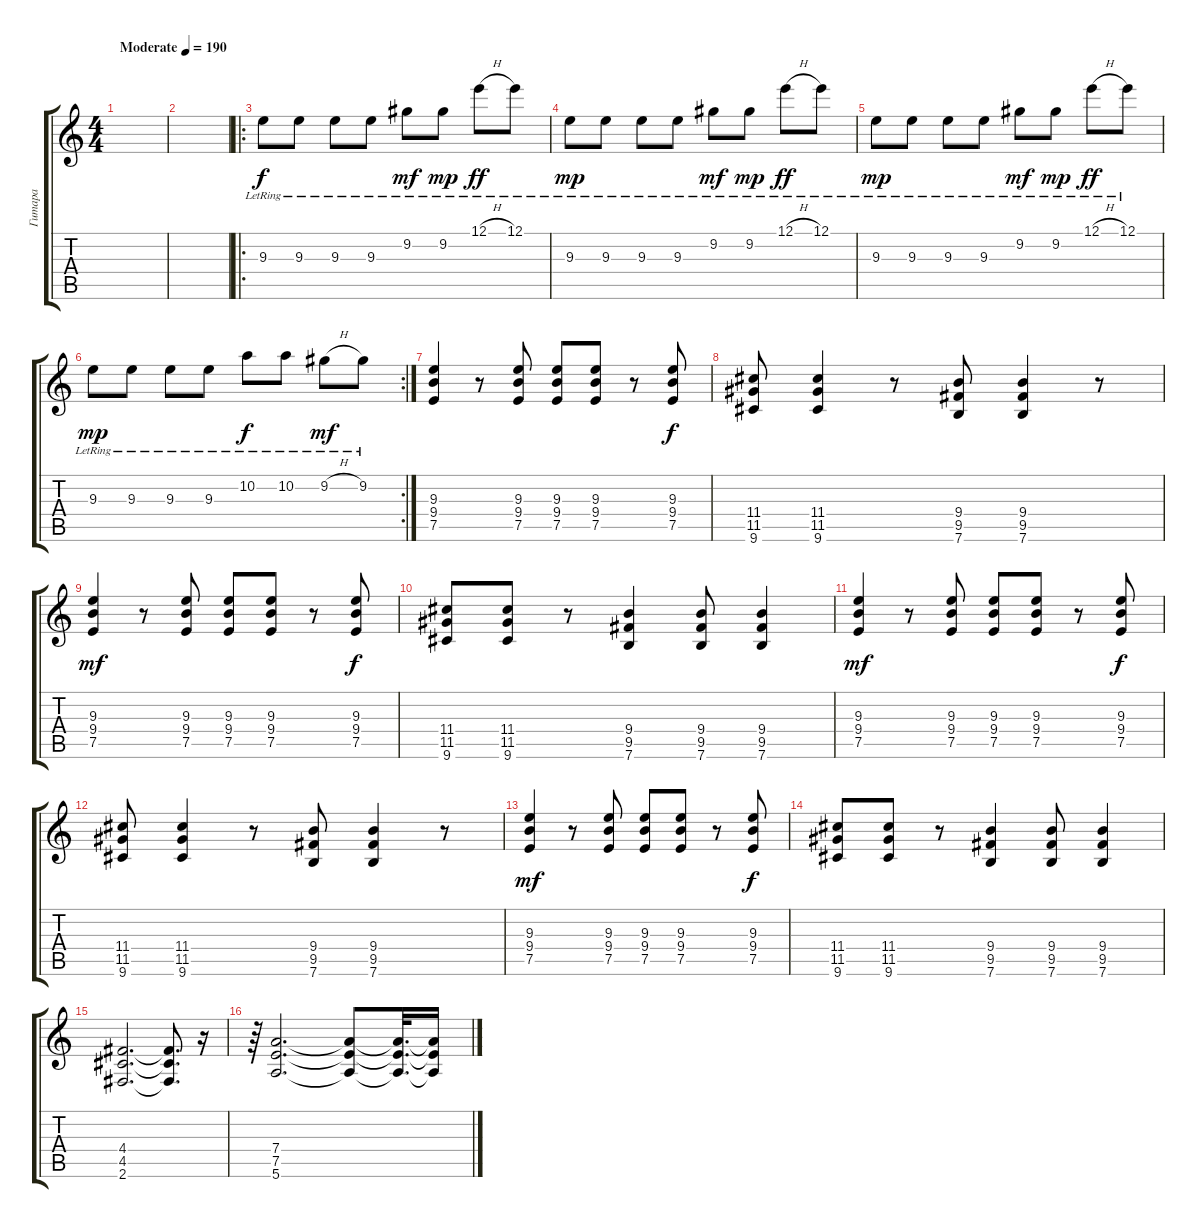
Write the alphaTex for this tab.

\track ("Гитара" "Гитара") {instrument distortionguitar}
\staff {score tabs}
\tuning (E4 B3 G3 D3 A2 E2) {hide}
\ts (4 4)
\tempo (190 "Moderate")
\clef g2
\ks c
|
|
\ro
9.3{lr}.8 9.3{lr}.8 9.3{lr}.8 9.3{lr}.8 9.2{lr}.8{dy mf} 9.2{lr}.8{dy mp} 12.1{h lr}.8{dy ff} 12.1{lr}.8 |
9.3{lr}.8{dy mp} 9.3{lr}.8 9.3{lr}.8 9.3{lr}.8 9.2{lr}.8{dy mf} 9.2{lr}.8{dy mp} 12.1{h lr}.8{dy ff} 12.1{lr}.8 |
9.3{lr}.8{dy mp} 9.3{lr}.8 9.3{lr}.8 9.3{lr}.8 9.2{lr}.8{dy mf} 9.2{lr}.8{dy mp} 12.1{h lr}.8{dy ff} 12.1{lr}.8 |
\rc 2
9.3{lr}.8{dy mp} 9.3{lr}.8 9.3{lr}.8 9.3{lr}.8 10.2{lr}.8{dy f} 10.2{lr}.8 9.2{h lr}.8{dy mf} 9.2{lr}.8 |
(9.3 9.4 7.5).4 r.8 (9.3 9.4 7.5).8 (9.3 9.4 7.5).8 (9.3 9.4 7.5).8 r.8 (9.3 9.4 7.5).8{dy f} |
(11.4 11.5 9.6).8 (11.4 11.5 9.6).4 r.8 (9.4 9.5 7.6).8 (9.4 9.5 7.6).4 r.8 |
(9.3 9.4 7.5).4{dy mf} r.8 (9.3 9.4 7.5).8 (9.3 9.4 7.5).8 (9.3 9.4 7.5).8 r.8 (9.3 9.4 7.5).8{dy f} |
(11.4 11.5 9.6).8 (11.4 11.5 9.6).8 r.8 (9.4 9.5 7.6).4 (9.4 9.5 7.6).8 (9.4 9.5 7.6).4 |
(9.3 9.4 7.5).4{dy mf} r.8 (9.3 9.4 7.5).8 (9.3 9.4 7.5).8 (9.3 9.4 7.5).8 r.8 (9.3 9.4 7.5).8{dy f} |
(11.4 11.5 9.6).8 (11.4 11.5 9.6).4 r.8 (9.4 9.5 7.6).8 (9.4 9.5 7.6).4 r.8 |
(9.3 9.4 7.5).4{dy mf} r.8 (9.3 9.4 7.5).8 (9.3 9.4 7.5).8 (9.3 9.4 7.5).8 r.8 (9.3 9.4 7.5).8{dy f} |
(11.4 11.5 9.6).8 (11.4 11.5 9.6).8 r.8 (9.4 9.5 7.6).4 (9.4 9.5 7.6).8 (9.4 9.5 7.6).4 |
(4.4 4.5 2.6).2{d} (4.4{t} 4.5{t} 2.6{t}).8{d} r.16 |
r.64 (7.4 7.5 5.6).2{d} (7.4{t} 7.5{t} 5.6{t}).8 (7.4{t} 7.5{t} 5.6{t}).32{d} (7.4{t} 7.5{t} 5.6{t}).16
